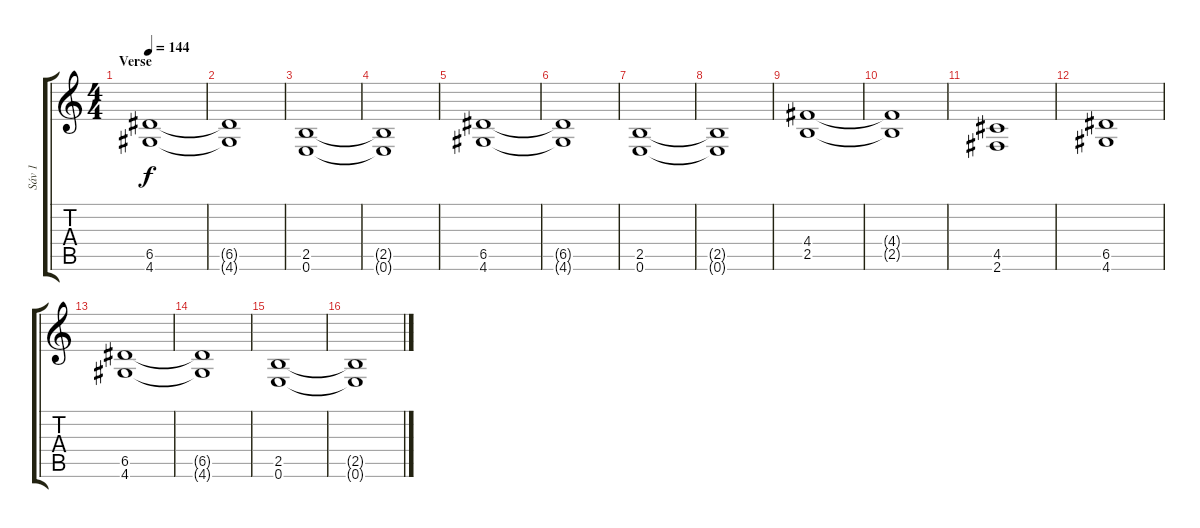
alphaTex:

\track ("Sáv 1" "Sáv 1") {instrument distortionguitar}
\staff {score tabs}
\tuning (E4 B3 G3 D3 A2 E2) {hide}
\ts (4 4)
\section ("" "Verse")
\tempo 144
\clef g2
\ks c
(6.5 4.6).1{dy f} |
(6.5{t} 4.6{t}).1 |
(2.5 0.6).1 |
(2.5{t} 0.6{t}).1 |
(6.5 4.6).1 |
(6.5{t} 4.6{t}).1 |
(2.5 0.6).1 |
(2.5{t} 0.6{t}).1 |
(4.4 2.5).1 |
(4.4{t} 2.5{t}).1 |
(4.5 2.6).1 |
(6.5 4.6).1 |
(6.5 4.6).1 |
(6.5{t} 4.6{t}).1 |
(2.5 0.6).1 |
(2.5{t} 0.6{t}).1
